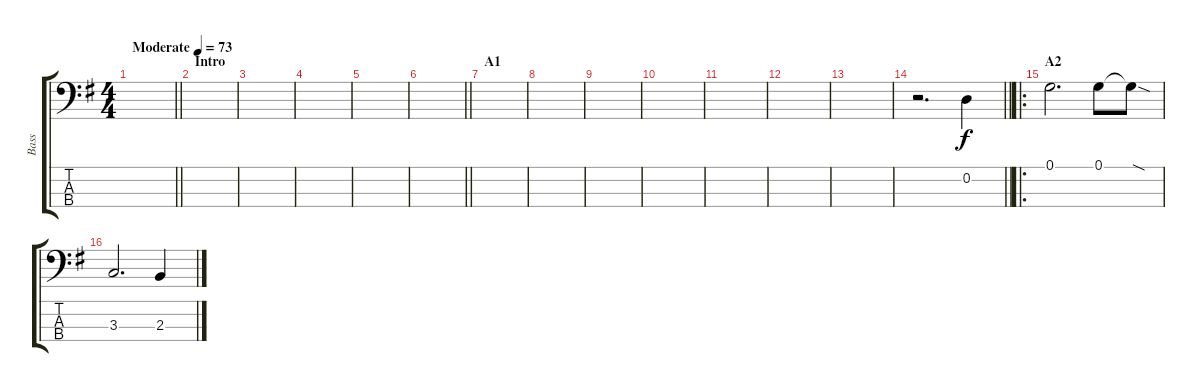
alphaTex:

\track ("Bass" "Bass") {instrument electricbassfinger}
\staff {score tabs}
\tuning (G2 D2 A1 E1) {hide}
\ts (4 4)
\tempo (73 "Moderate")
\clef f4
\barLineRight lightlight
\ks g
|
\section ("" "Intro")
|
|
|
|
\barLineRight lightlight
|
\section ("" "A1")
|
|
|
|
|
|
|
\barLineRight lightlight
r.2{d} 0.2.4 |
\ro
\section ("" "A2")
0.1.2{d} 0.1.8 0.1{sod t}.8 |
3.3.2{d} 2.3.4
